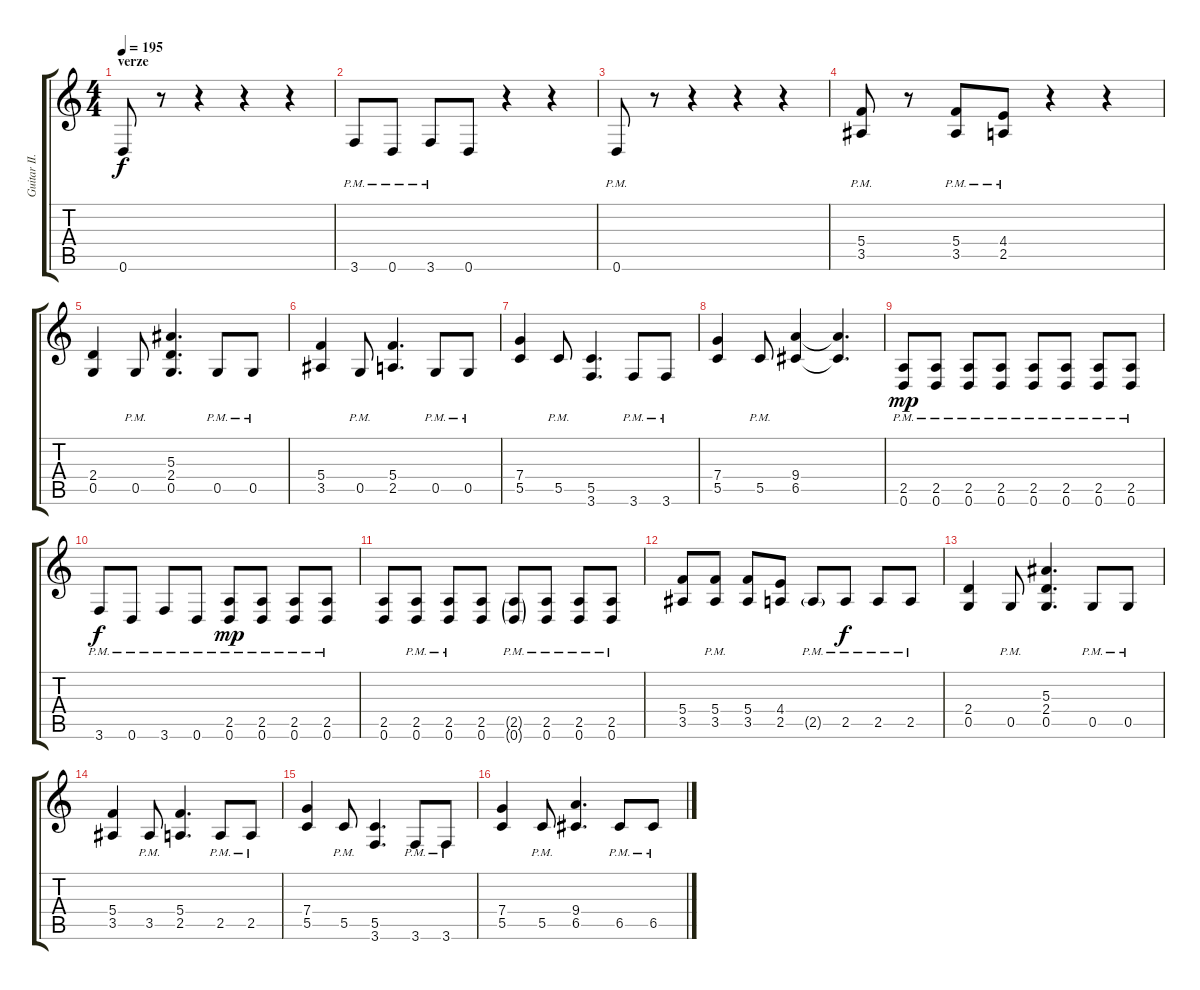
\track ("Guitar II." "Guitar II.") {instrument distortionguitar}
\staff {score tabs}
\tuning (D4 A3 F3 C3 G2 D2) {hide}
\ts (4 4)
\section ("" "verze")
\tempo 195
\clef g2
\ks c
0.6.8{dy f} r.8 r.4 r.4 r.4 |
3.6{pm}.8 0.6{pm}.8 3.6{pm}.8 0.6.8 r.4 r.4 |
0.6{pm}.8 r.8 r.4 r.4 r.4 |
(5.4{pm} 3.5{pm}).8 r.8 (5.4{pm} 3.5{pm}).8 (4.4{pm} 2.5{pm}).8 r.4 r.4 |
(2.4 0.5).4 0.5{pm}.8 (5.3 2.4 0.5).4{d} 0.5{pm}.8 0.5{pm}.8 |
(5.4 3.5).4 0.5{pm}.8 (5.4 2.5).4{d} 0.5{pm}.8 0.5{pm}.8 |
(7.4 5.5).4 5.5{pm}.8 (5.5 3.6).4{d} 3.6{pm}.8 3.6{pm}.8 |
(7.4 5.5).4 5.5{pm}.8 (9.4 6.5).4 (9.4{t} 6.5{t}).4{d} |
(2.5{pm} 0.6{pm}).8{dy mp} (2.5{pm} 0.6{pm}).8 (2.5{pm} 0.6{pm}).8 (2.5{pm} 0.6{pm}).8 (2.5{pm} 0.6{pm}).8 (2.5{pm} 0.6{pm}).8 (2.5{pm} 0.6{pm}).8 (2.5{pm} 0.6{pm}).8 |
3.6{pm}.8{dy f} 0.6{pm}.8 3.6{pm}.8 0.6{pm}.8 (2.5{pm} 0.6{pm}).8{dy mp} (2.5{pm} 0.6{pm}).8 (2.5{pm} 0.6{pm}).8 (2.5{pm} 0.6{pm}).8 |
(2.5 0.6).8 (2.5{pm} 0.6{pm}).8 (2.5{pm} 0.6{pm}).8 (2.5 0.6).8 (2.5{g pm} 0.6{g pm}).8 (2.5{pm} 0.6{pm}).8 (2.5{pm} 0.6{pm}).8 (2.5{pm} 0.6{pm}).8 |
(5.4 3.5).8 (5.4{pm} 3.5{pm}).8 (5.4 3.5).8 (4.4 2.5).8 2.5{g pm}.8 2.5{pm}.8{dy f} 2.5{pm}.8 2.5{pm}.8 |
(2.4 0.5).4 0.5{pm}.8 (5.3 2.4 0.5).4{d} 0.5{pm}.8 0.5{pm}.8 |
(5.4 3.5).4 3.5{pm}.8 (5.4 2.5).4{d} 2.5{pm}.8 2.5{pm}.8 |
(7.4 5.5).4 5.5{pm}.8 (5.5 3.6).4{d} 3.6{pm}.8 3.6{pm}.8 |
(7.4 5.5).4 5.5{pm}.8 (9.4 6.5).4{d} 6.5{pm}.8 6.5{pm}.8
